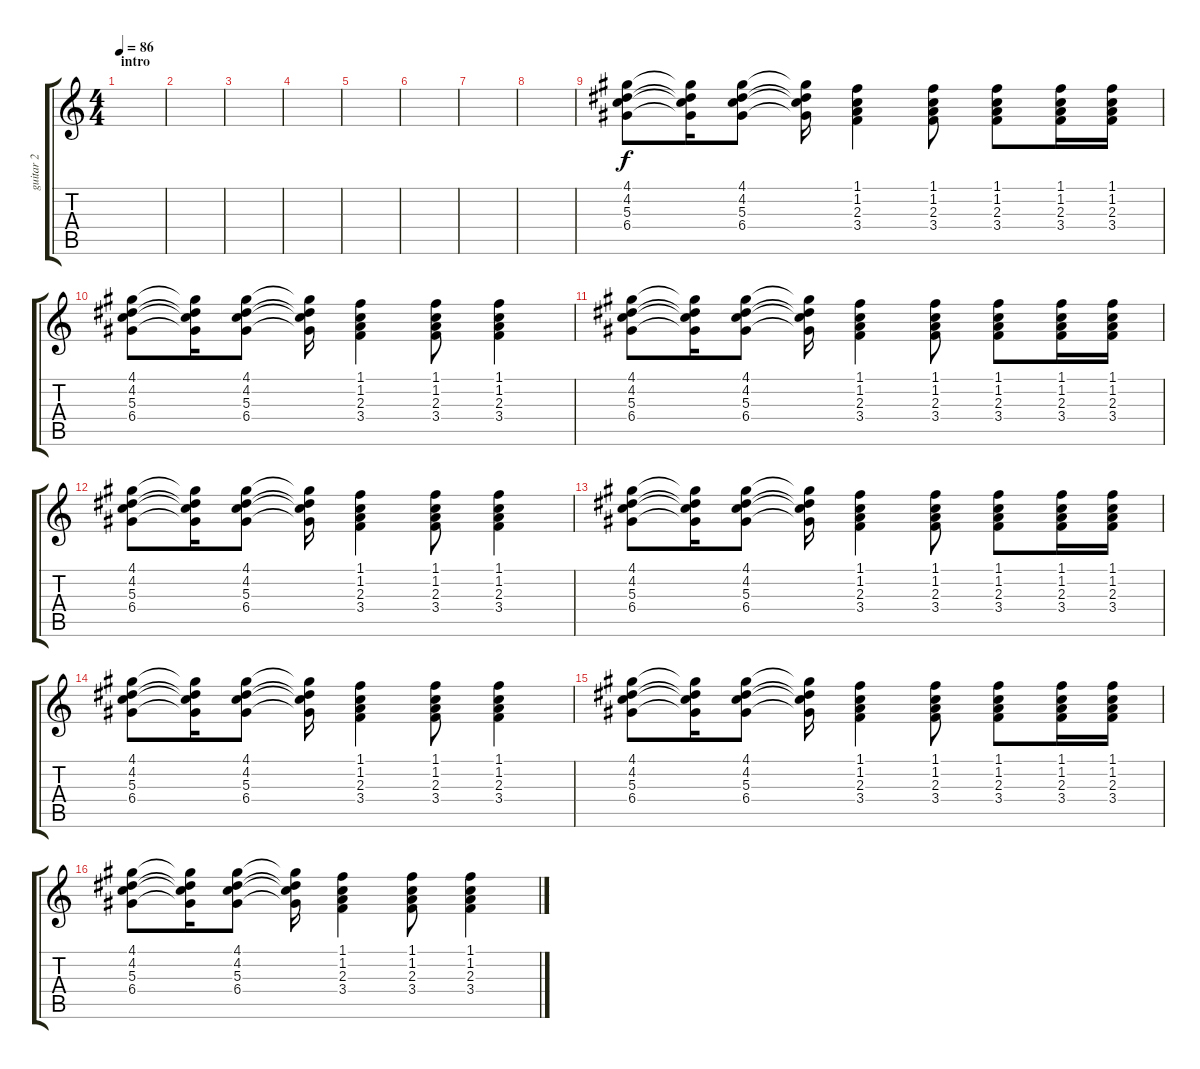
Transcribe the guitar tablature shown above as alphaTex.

\track ("guitar 2" "guitar 2") {instrument acousticguitarnylon}
\staff {score tabs}
\tuning (E4 B3 G3 D3 A2 E2) {hide}
\ts (4 4)
\section ("" "intro")
\tempo 86
\clef g2
\ks c
|
|
|
|
|
|
|
|
(4.1 4.2 5.3 6.4).8 (4.1{t} 4.2{t} 5.3{t} 6.4{t}).16 (4.1 4.2 5.3 6.4).8 (4.1{t} 4.2{t} 5.3{t} 6.4{t}).16 (1.1 1.2 2.3 3.4).4 (1.1 1.2 2.3 3.4).8 (1.1 1.2 2.3 3.4).8 (1.1 1.2 2.3 3.4).16 (1.1 1.2 2.3 3.4).16 |
(4.1 4.2 5.3 6.4).8 (4.1{t} 4.2{t} 5.3{t} 6.4{t}).16 (4.1 4.2 5.3 6.4).8 (4.1{t} 4.2{t} 5.3{t} 6.4{t}).16 (1.1 1.2 2.3 3.4).4 (1.1 1.2 2.3 3.4).8 (1.1 1.2 2.3 3.4).4 |
(4.1 4.2 5.3 6.4).8 (4.1{t} 4.2{t} 5.3{t} 6.4{t}).16 (4.1 4.2 5.3 6.4).8 (4.1{t} 4.2{t} 5.3{t} 6.4{t}).16 (1.1 1.2 2.3 3.4).4 (1.1 1.2 2.3 3.4).8 (1.1 1.2 2.3 3.4).8 (1.1 1.2 2.3 3.4).16 (1.1 1.2 2.3 3.4).16 |
(4.1 4.2 5.3 6.4).8 (4.1{t} 4.2{t} 5.3{t} 6.4{t}).16 (4.1 4.2 5.3 6.4).8 (4.1{t} 4.2{t} 5.3{t} 6.4{t}).16 (1.1 1.2 2.3 3.4).4 (1.1 1.2 2.3 3.4).8 (1.1 1.2 2.3 3.4).4 |
(4.1 4.2 5.3 6.4).8 (4.1{t} 4.2{t} 5.3{t} 6.4{t}).16 (4.1 4.2 5.3 6.4).8 (4.1{t} 4.2{t} 5.3{t} 6.4{t}).16 (1.1 1.2 2.3 3.4).4 (1.1 1.2 2.3 3.4).8 (1.1 1.2 2.3 3.4).8 (1.1 1.2 2.3 3.4).16 (1.1 1.2 2.3 3.4).16 |
(4.1 4.2 5.3 6.4).8 (4.1{t} 4.2{t} 5.3{t} 6.4{t}).16 (4.1 4.2 5.3 6.4).8 (4.1{t} 4.2{t} 5.3{t} 6.4{t}).16 (1.1 1.2 2.3 3.4).4 (1.1 1.2 2.3 3.4).8 (1.1 1.2 2.3 3.4).4 |
(4.1 4.2 5.3 6.4).8 (4.1{t} 4.2{t} 5.3{t} 6.4{t}).16 (4.1 4.2 5.3 6.4).8 (4.1{t} 4.2{t} 5.3{t} 6.4{t}).16 (1.1 1.2 2.3 3.4).4 (1.1 1.2 2.3 3.4).8 (1.1 1.2 2.3 3.4).8 (1.1 1.2 2.3 3.4).16 (1.1 1.2 2.3 3.4).16 |
(4.1 4.2 5.3 6.4).8 (4.1{t} 4.2{t} 5.3{t} 6.4{t}).16 (4.1 4.2 5.3 6.4).8 (4.1{t} 4.2{t} 5.3{t} 6.4{t}).16 (1.1 1.2 2.3 3.4).4 (1.1 1.2 2.3 3.4).8 (1.1 1.2 2.3 3.4).4
